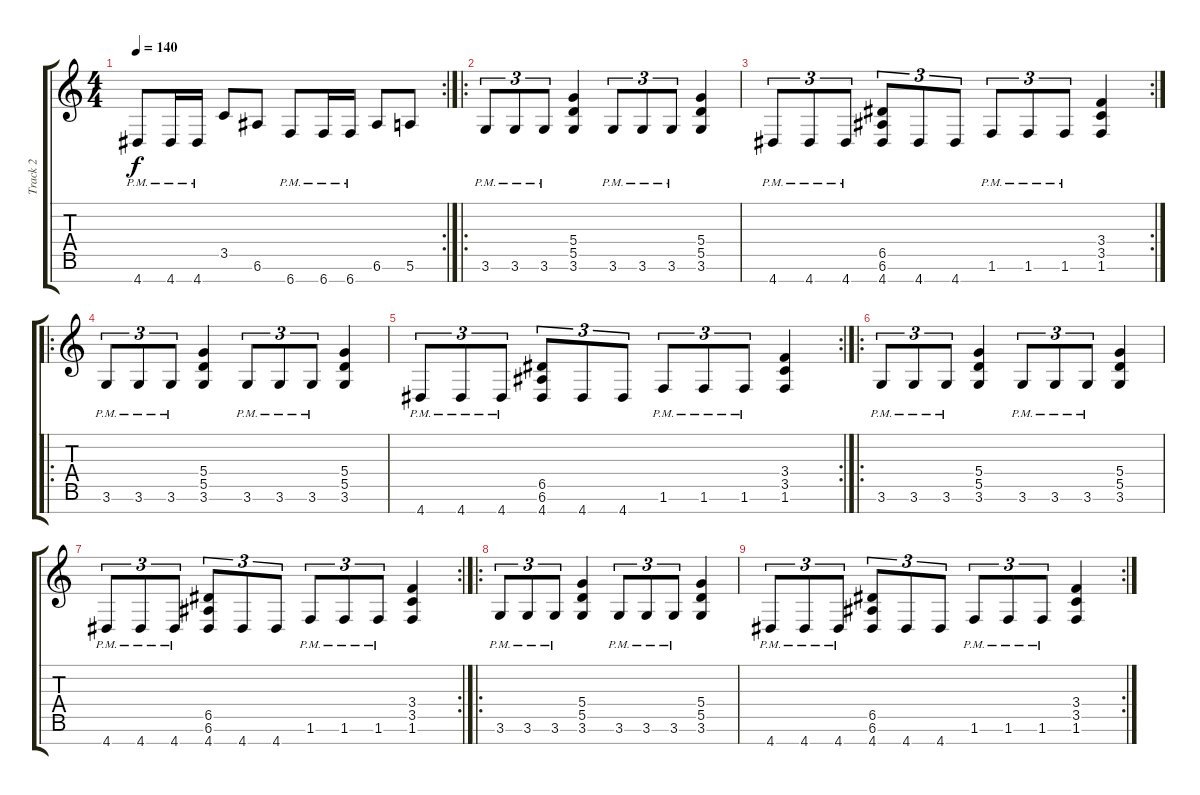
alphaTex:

\track ("Track 2" "Track 2") {instrument distortionguitar}
\staff {score tabs}
\tuning (E4 B3 G3 D3 A2 E2 B1) {hide}
\rc 2
\ts (4 4)
\tempo 140
\clef g2
\ks c
4.7{pm}.8{dy f} 4.7{pm}.16 4.7{pm}.16 3.5.8 6.6.8 6.7{pm}.8 6.7{pm}.16 6.7{pm}.16 6.6.8 5.6.8 |
\ro
3.6{pm}.8{tu (3 2) volume 12} 3.6{pm}.8{tu (3 2)} 3.6{pm}.8{tu (3 2)} (5.4 5.5 3.6).4 3.6{pm}.8{tu (3 2)} 3.6{pm}.8{tu (3 2)} 3.6{pm}.8{tu (3 2)} (5.4 5.5 3.6).4 |
\rc 2
4.7{pm}.8{tu (3 2)} 4.7{pm}.8{tu (3 2)} 4.7{pm}.8{tu (3 2)} (6.5 6.6 4.7).8{tu (3 2)} 4.7.8{tu (3 2)} 4.7.8{tu (3 2)} 1.6{pm}.8{tu (3 2)} 1.6{pm}.8{tu (3 2)} 1.6{pm}.8{tu (3 2)} (3.4 3.5 1.6).4 |
\ro
3.6{pm}.8{tu (3 2)} 3.6{pm}.8{tu (3 2)} 3.6{pm}.8{tu (3 2)} (5.4 5.5 3.6).4 3.6{pm}.8{tu (3 2)} 3.6{pm}.8{tu (3 2)} 3.6{pm}.8{tu (3 2)} (5.4 5.5 3.6).4 |
\rc 2
4.7{pm}.8{tu (3 2)} 4.7{pm}.8{tu (3 2)} 4.7{pm}.8{tu (3 2)} (6.5 6.6 4.7).8{tu (3 2)} 4.7.8{tu (3 2)} 4.7.8{tu (3 2)} 1.6{pm}.8{tu (3 2)} 1.6{pm}.8{tu (3 2)} 1.6{pm}.8{tu (3 2)} (3.4 3.5 1.6).4 |
\ro
3.6{pm}.8{tu (3 2) volume 12} 3.6{pm}.8{tu (3 2)} 3.6{pm}.8{tu (3 2)} (5.4 5.5 3.6).4 3.6{pm}.8{tu (3 2)} 3.6{pm}.8{tu (3 2)} 3.6{pm}.8{tu (3 2)} (5.4 5.5 3.6).4 |
\rc 2
4.7{pm}.8{tu (3 2)} 4.7{pm}.8{tu (3 2)} 4.7{pm}.8{tu (3 2)} (6.5 6.6 4.7).8{tu (3 2)} 4.7.8{tu (3 2)} 4.7.8{tu (3 2)} 1.6{pm}.8{tu (3 2)} 1.6{pm}.8{tu (3 2)} 1.6{pm}.8{tu (3 2)} (3.4 3.5 1.6).4 |
\ro
3.6{pm}.8{tu (3 2)} 3.6{pm}.8{tu (3 2)} 3.6{pm}.8{tu (3 2)} (5.4 5.5 3.6).4 3.6{pm}.8{tu (3 2)} 3.6{pm}.8{tu (3 2)} 3.6{pm}.8{tu (3 2)} (5.4 5.5 3.6).4 |
\rc 2
4.7{pm}.8{tu (3 2)} 4.7{pm}.8{tu (3 2)} 4.7{pm}.8{tu (3 2)} (6.5 6.6 4.7).8{tu (3 2)} 4.7.8{tu (3 2)} 4.7.8{tu (3 2)} 1.6{pm}.8{tu (3 2)} 1.6{pm}.8{tu (3 2)} 1.6{pm}.8{tu (3 2)} (3.4 3.5 1.6).4
